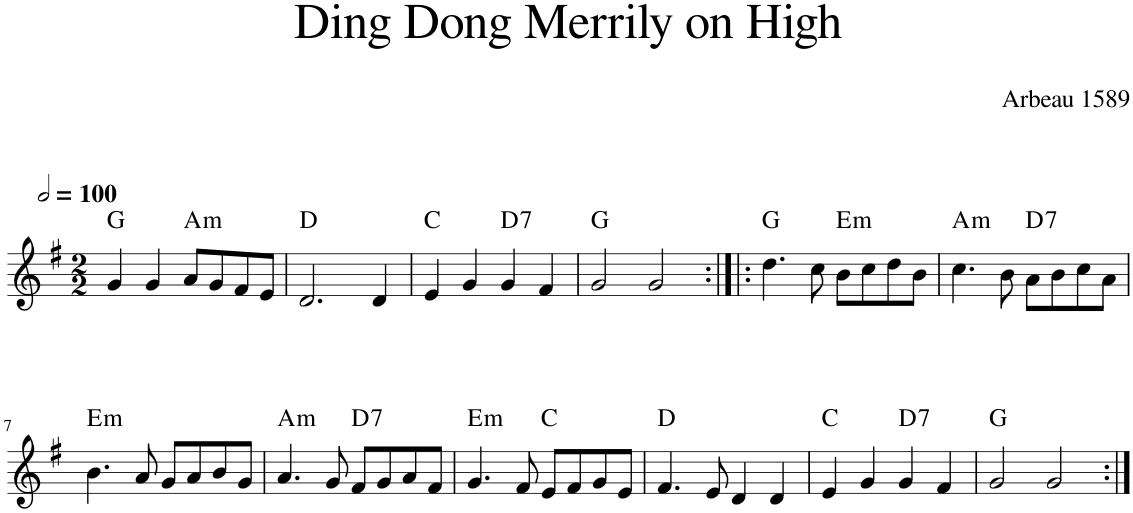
**kern	**harte
*part1	*part1
*staff1	*
*I"Piano	*
*I'Pno	*
*clefG2	*
*k[f#]	*
*G:	*
*M2/2	*
*MM200	*
=1	=1
4g/	G:maj
4g/	.
!	!LO:H:kt=m
8a/L	A:min
8g/	.
8f#/	.
8e/J	.
=2	=2
2.d/	D:maj
4d/	.
=3	=3
4e/	C:maj
4g/	.
!	!LO:H:kt=7
4g/	D:7
4f#/	.
=4	=4
2g/	G:maj
2g/	.
=5:|!|:	=5:|!|:
4.dd\	G:maj
8cc\	.
!	!LO:H:kt=m
8b\L	E:min
8cc\	.
8dd\	.
8b\J	.
=6	=6
!	!LO:H:kt=m
4.cc\	A:min
8b\	.
!	!LO:H:kt=7
8a\L	D:7
8b\	.
8cc\	.
8a\J	.
!!LO:LB:g=z
=7	=7
!	!LO:H:kt=m
4.b\	E:min
8a/	.
8g/L	.
8a/	.
8b/	.
8g/J	.
=8	=8
!	!LO:H:kt=m
4.a/	A:min
8g/	.
!	!LO:H:kt=7
8f#/L	D:7
8g/	.
8a/	.
8f#/J	.
=9	=9
!	!LO:H:kt=m
4.g/	E:min
8f#/	.
8e/L	C:maj
8f#/	.
8g/	.
8e/J	.
=10	=10
4.f#/	D:maj
8e/	.
4d/	.
4d/	.
=11	=11
4e/	C:maj
4g/	.
!	!LO:H:kt=7
4g/	D:7
4f#/	.
=12	=12
2g/	G:maj
2g/	.
=:|!	=:|!
*-	*-
